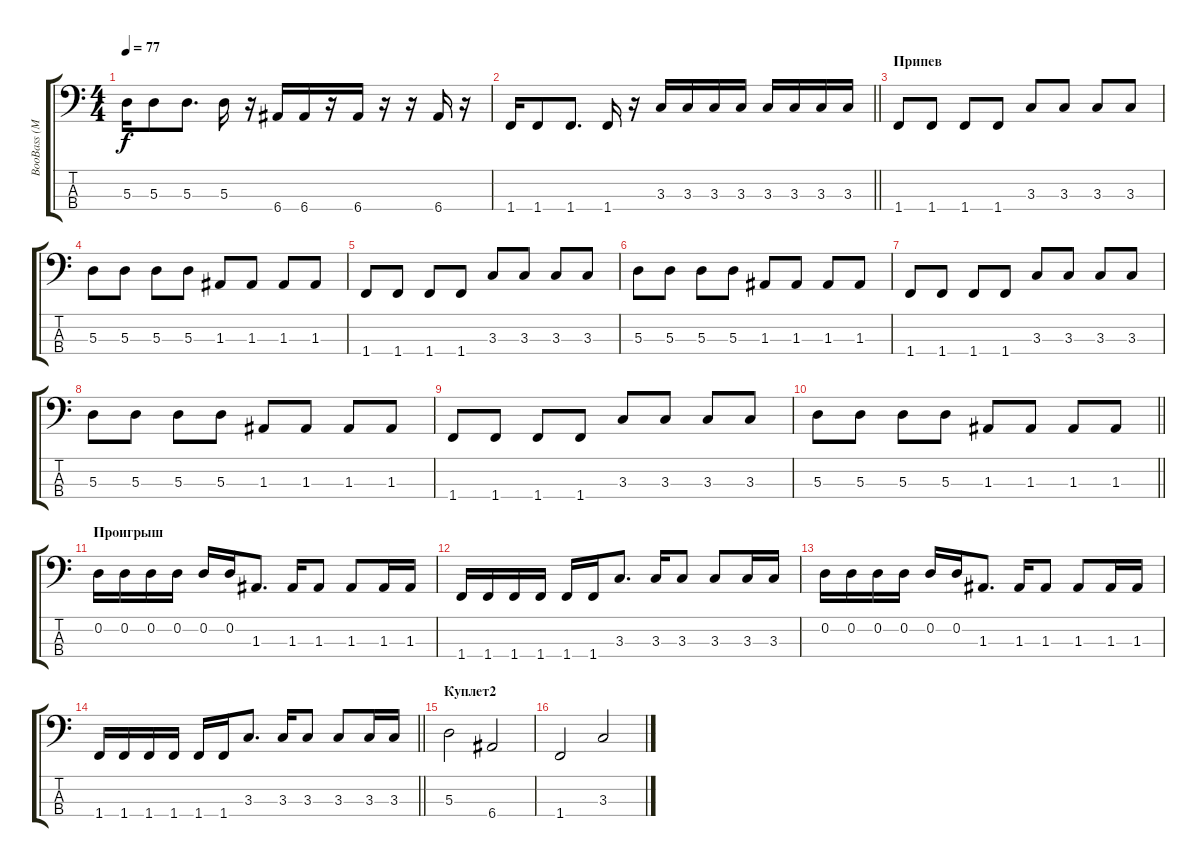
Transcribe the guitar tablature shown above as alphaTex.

\track ("BooBass (MIDI)" "BooBass (M") {instrument electricbasspick}
\staff {score tabs}
\tuning (G2 D2 A1 E1) {hide}
\ts (4 4)
\tempo 77
\clef f4
\ks c
5.3.16{dy f} 5.3.8 5.3.8{d} 5.3.16 r.16 6.4.16 6.4.16 r.16 6.4.16 r.16 r.16 6.4.16 r.16 |
\barLineRight lightlight
1.4.16 1.4.8 1.4.8{d} 1.4.16 r.16 3.3.16 3.3.16 3.3.16 3.3.16 3.3.16 3.3.16 3.3.16 3.3.16 |
\section ("" "Припев")
1.4.8 1.4.8 1.4.8 1.4.8 3.3.8 3.3.8 3.3.8 3.3.8 |
5.3.8 5.3.8 5.3.8 5.3.8 1.3.8 1.3.8 1.3.8 1.3.8 |
1.4.8 1.4.8 1.4.8 1.4.8 3.3.8 3.3.8 3.3.8 3.3.8 |
5.3.8 5.3.8 5.3.8 5.3.8 1.3.8 1.3.8 1.3.8 1.3.8 |
1.4.8 1.4.8 1.4.8 1.4.8 3.3.8 3.3.8 3.3.8 3.3.8 |
5.3.8 5.3.8 5.3.8 5.3.8 1.3.8 1.3.8 1.3.8 1.3.8 |
1.4.8 1.4.8 1.4.8 1.4.8 3.3.8 3.3.8 3.3.8 3.3.8 |
\barLineRight lightlight
5.3.8 5.3.8 5.3.8 5.3.8 1.3.8 1.3.8 1.3.8 1.3.8 |
\section ("" "Проигрыш")
0.2.16 0.2.16 0.2.16 0.2.16 0.2.16 0.2.16 1.3.8{d} 1.3.16 1.3.8 1.3.8 1.3.16 1.3.16 |
1.4.16 1.4.16 1.4.16 1.4.16 1.4.16 1.4.16 3.3.8{d} 3.3.16 3.3.8 3.3.8 3.3.16 3.3.16 |
0.2.16 0.2.16 0.2.16 0.2.16 0.2.16 0.2.16 1.3.8{d} 1.3.16 1.3.8 1.3.8 1.3.16 1.3.16 |
\barLineRight lightlight
1.4.16 1.4.16 1.4.16 1.4.16 1.4.16 1.4.16 3.3.8{d} 3.3.16 3.3.8 3.3.8 3.3.16 3.3.16 |
\section ("" "Куплет2")
5.3.2 6.4.2 |
1.4.2 3.3.2
